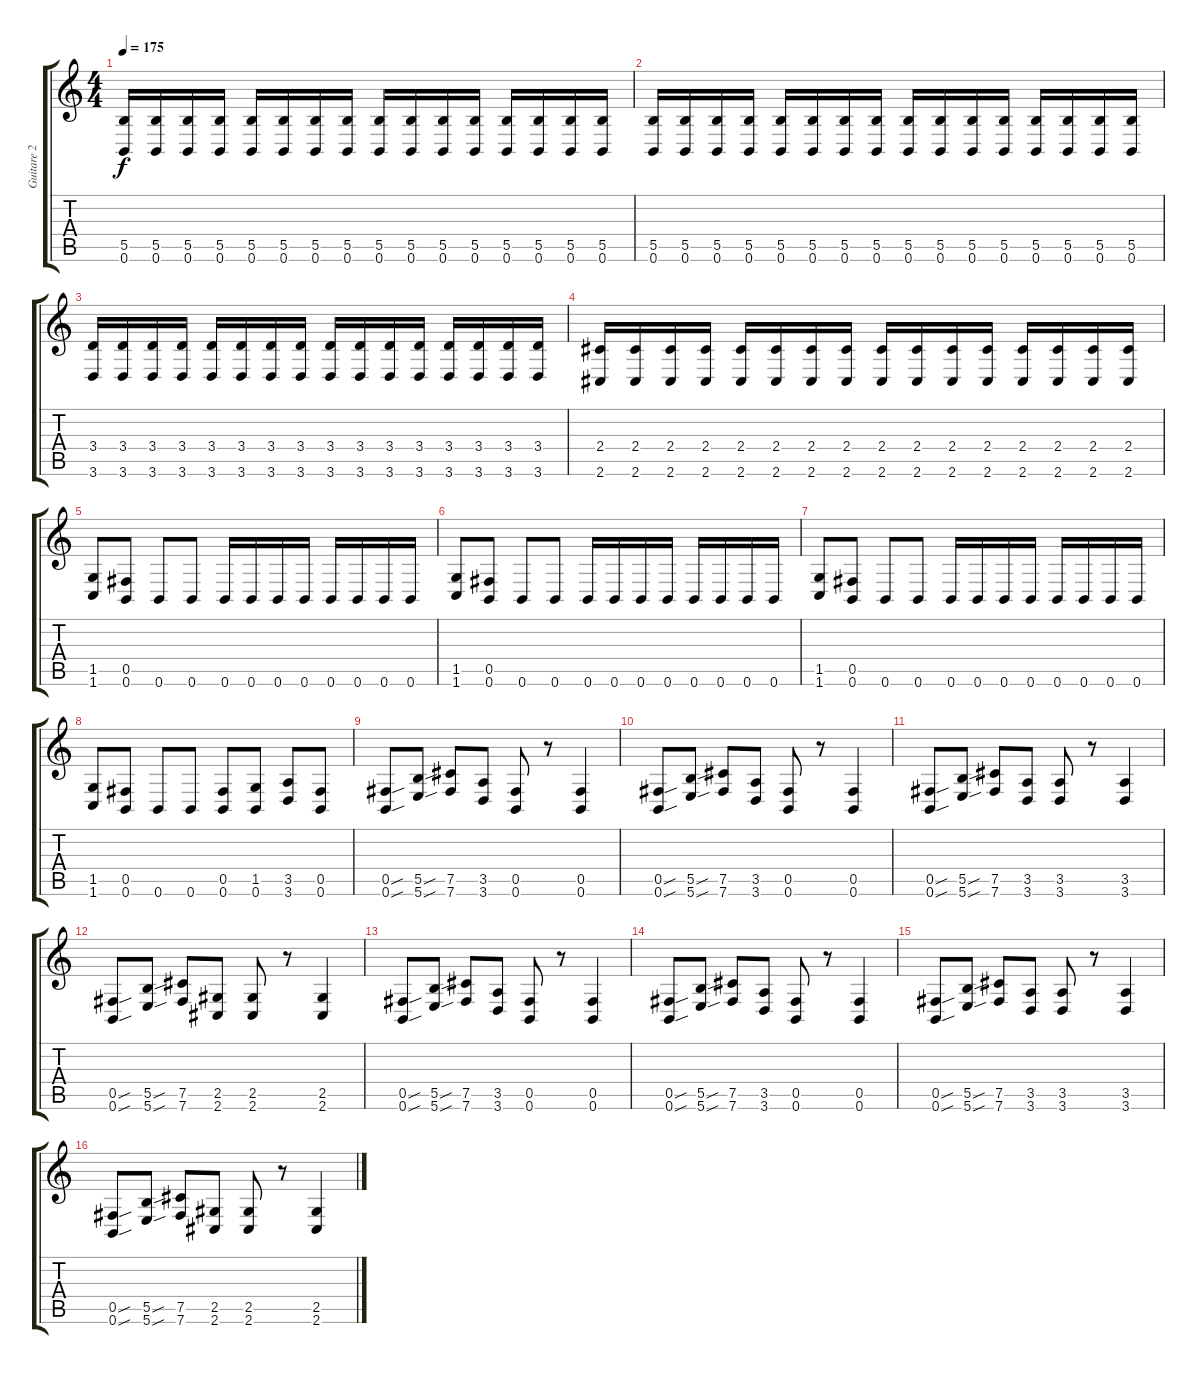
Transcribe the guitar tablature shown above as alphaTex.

\track ("Guitare 2" "Guitare 2") {instrument distortionguitar}
\staff {score tabs}
\tuning (Db4 Ab3 E3 B2 Gb2 B1) {hide}
\ts (4 4)
\tempo 175
\clef g2
\ks c
(5.5 0.6).16{dy f} (5.5 0.6).16 (5.5 0.6).16 (5.5 0.6).16 (5.5 0.6).16 (5.5 0.6).16 (5.5 0.6).16 (5.5 0.6).16 (5.5 0.6).16 (5.5 0.6).16 (5.5 0.6).16 (5.5 0.6).16 (5.5 0.6).16 (5.5 0.6).16 (5.5 0.6).16 (5.5 0.6).16 |
(5.5 0.6).16 (5.5 0.6).16 (5.5 0.6).16 (5.5 0.6).16 (5.5 0.6).16 (5.5 0.6).16 (5.5 0.6).16 (5.5 0.6).16 (5.5 0.6).16 (5.5 0.6).16 (5.5 0.6).16 (5.5 0.6).16 (5.5 0.6).16 (5.5 0.6).16 (5.5 0.6).16 (5.5 0.6).16 |
(3.4 3.6).16 (3.4 3.6).16 (3.4 3.6).16 (3.4 3.6).16 (3.4 3.6).16 (3.4 3.6).16 (3.4 3.6).16 (3.4 3.6).16 (3.4 3.6).16 (3.4 3.6).16 (3.4 3.6).16 (3.4 3.6).16 (3.4 3.6).16 (3.4 3.6).16 (3.4 3.6).16 (3.4 3.6).16 |
(2.4 2.6).16 (2.4 2.6).16 (2.4 2.6).16 (2.4 2.6).16 (2.4 2.6).16 (2.4 2.6).16 (2.4 2.6).16 (2.4 2.6).16 (2.4 2.6).16 (2.4 2.6).16 (2.4 2.6).16 (2.4 2.6).16 (2.4 2.6).16 (2.4 2.6).16 (2.4 2.6).16 (2.4 2.6).16 |
(1.5 1.6).8 (0.5 0.6).8 0.6.8 0.6.8 0.6.16 0.6.16 0.6.16 0.6.16 0.6.16 0.6.16 0.6.16 0.6.16 |
(1.5 1.6).8 (0.5 0.6).8 0.6.8 0.6.8 0.6.16 0.6.16 0.6.16 0.6.16 0.6.16 0.6.16 0.6.16 0.6.16 |
(1.5 1.6).8 (0.5 0.6).8 0.6.8 0.6.8 0.6.16 0.6.16 0.6.16 0.6.16 0.6.16 0.6.16 0.6.16 0.6.16 |
(1.5 1.6).8 (0.5 0.6).8 0.6.8 0.6.8 (0.5 0.6).8 (1.5 0.6).8 (3.5 3.6).8 (0.5 0.6).8 |
(0.5{sou} 0.6{sou}).8 (5.5{sou} 5.6{sou}).8 (7.5 7.6).8 (3.5 3.6).8 (0.5 0.6).8 r.8 (0.5 0.6).4 |
(0.5{sou} 0.6{sou}).8 (5.5{sou} 5.6{sou}).8 (7.5 7.6).8 (3.5 3.6).8 (0.5 0.6).8 r.8 (0.5 0.6).4 |
(0.5{sou} 0.6{sou}).8 (5.5{sou} 5.6{sou}).8 (7.5 7.6).8 (3.5 3.6).8 (3.5 3.6).8 r.8 (3.5 3.6).4 |
(0.5{sou} 0.6{sou}).8 (5.5{sou} 5.6{sou}).8 (7.5 7.6).8 (2.5 2.6).8 (2.5 2.6).8 r.8 (2.5 2.6).4 |
(0.5{sou} 0.6{sou}).8 (5.5{sou} 5.6{sou}).8 (7.5 7.6).8 (3.5 3.6).8 (0.5 0.6).8 r.8 (0.5 0.6).4 |
(0.5{sou} 0.6{sou}).8 (5.5{sou} 5.6{sou}).8 (7.5 7.6).8 (3.5 3.6).8 (0.5 0.6).8 r.8 (0.5 0.6).4 |
(0.5{sou} 0.6{sou}).8 (5.5{sou} 5.6{sou}).8 (7.5 7.6).8 (3.5 3.6).8 (3.5 3.6).8 r.8 (3.5 3.6).4 |
(0.5{sou} 0.6{sou}).8 (5.5{sou} 5.6{sou}).8 (7.5 7.6).8 (2.5 2.6).8 (2.5 2.6).8 r.8 (2.5 2.6).4
